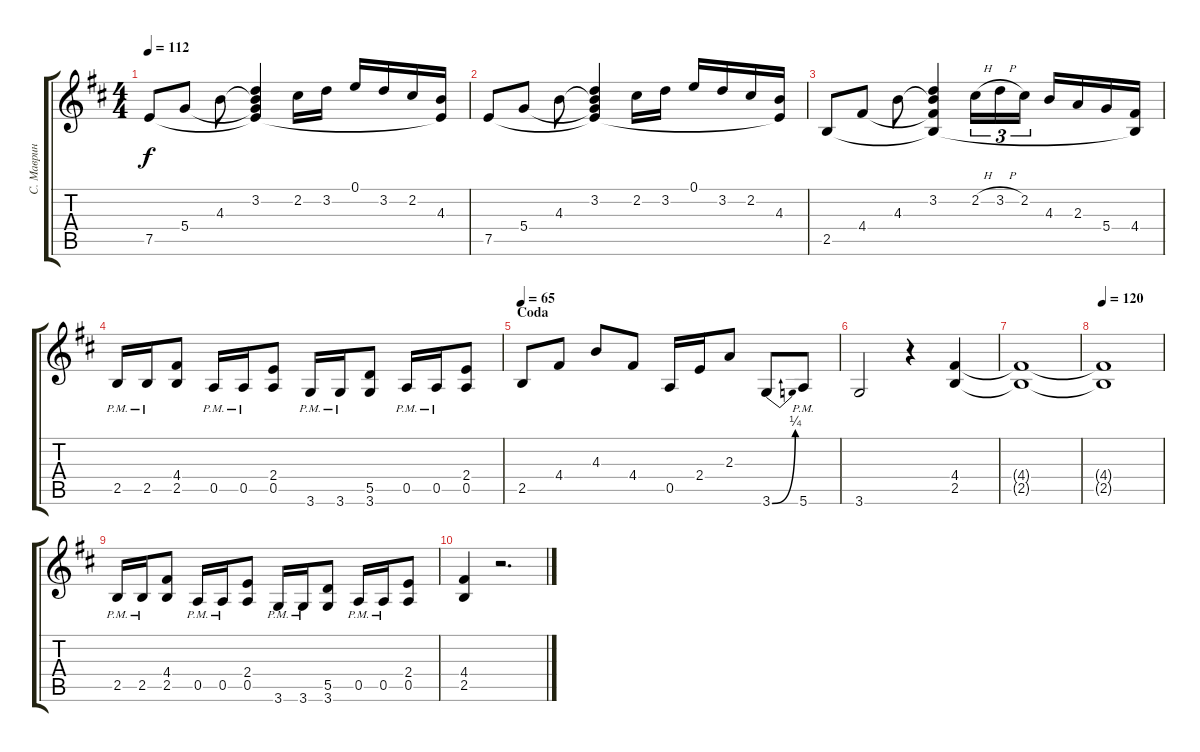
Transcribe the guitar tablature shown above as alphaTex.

\track ("С. Маврин" "С. Маврин") {instrument overdrivenguitar}
\staff {score tabs}
\tuning (E4 B3 G3 D3 A2 E2) {hide}
\ts (4 4)
\tempo 112
\clef g2
\ks d
7.5.8{dy f} 5.4.8 4.3.8 (3.2 4.3{t} 5.4{t} 7.5{t}).4 2.2.16 3.2.16 0.1.16 3.2.16 2.2.16 (4.3 7.5{t}).16 |
7.5.8 5.4.8 4.3.8 (3.2 4.3{t} 5.4{t} 7.5{t}).4 2.2.16 3.2.16 0.1.16 3.2.16 2.2.16 (4.3 7.5{t}).16 |
2.5.8 4.4.8 4.3.8 (3.2 4.3{t} 4.4{t} 2.5{t}).4 2.2{h}.16{tu (3 2)} 3.2{h}.16{tu (3 2)} 2.2.16{tu (3 2)} 4.3.16 2.3.16 5.4.16 (4.4 2.5{t}).16 |
2.5{pm}.16 2.5{pm}.16 (4.4 2.5).8 0.5{pm}.16 0.5{pm}.16 (2.4 0.5).8 3.6{pm}.16 3.6{pm}.16 (5.5 3.6).8 0.5{pm}.16 0.5{pm}.16 (2.4 0.5).8 |
\section ("" "Coda")
\tempo 65
2.5.8 4.4.8 4.3.8 4.4.8 0.5.16 2.4.16 2.3.8 3.6{be (bend 0 0 60 1)}.8 5.6{pm}.8 |
3.6.2 r.4 (4.4 2.5).4 |
(4.4{t} 2.5{t}).1 |
\tempo 120
(4.4{t} 2.5{t}).1 |
2.5{pm}.16 2.5{pm}.16 (4.4 2.5).8 0.5{pm}.16 0.5{pm}.16 (2.4 0.5).8 3.6{pm}.16 3.6{pm}.16 (5.5 3.6).8 0.5{pm}.16 0.5{pm}.16 (2.4 0.5).8 |
(4.4 2.5).4 r.2{d}
